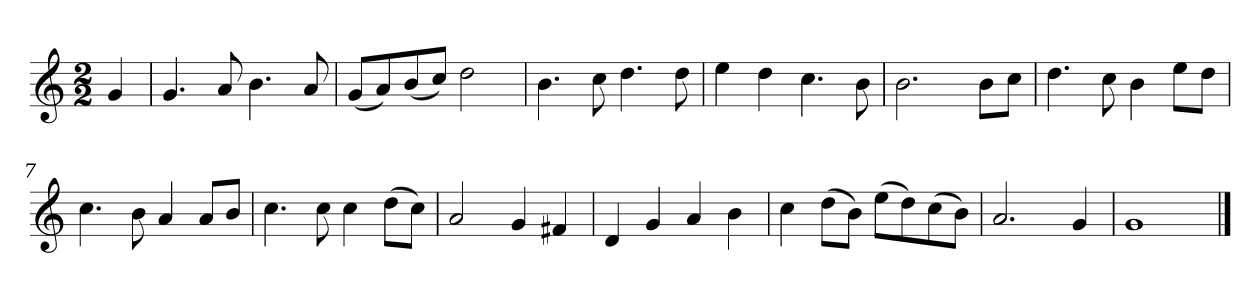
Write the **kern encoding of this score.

**kern
*part1
*staff1
*k[]
*M2/2
*MM120
=
4g
=1
4.g
8a
4.b
8a
=2
(8gL
8a)
(8b
8ccJ)
2dd
=3
4.b
8cc
4.dd
8dd
=4
4ee
4dd
4.cc
8b
=5
2.b
8bL
8ccJ
=6
4.dd
8cc
4b
8eeL
8ddJ
=7
4.cc
8b
4a
8aL
8bJ
=8
4.cc
8cc
4cc
(8ddL
8ccJ)
=9
2a
4g
4f#X
=10
4d
4g
4a
4b
=11
4cc
(8ddL
8bJ)
(8eeL
8dd)
(8cc
8bJ)
=12
2.a
4g
=13
1g
==
*-
